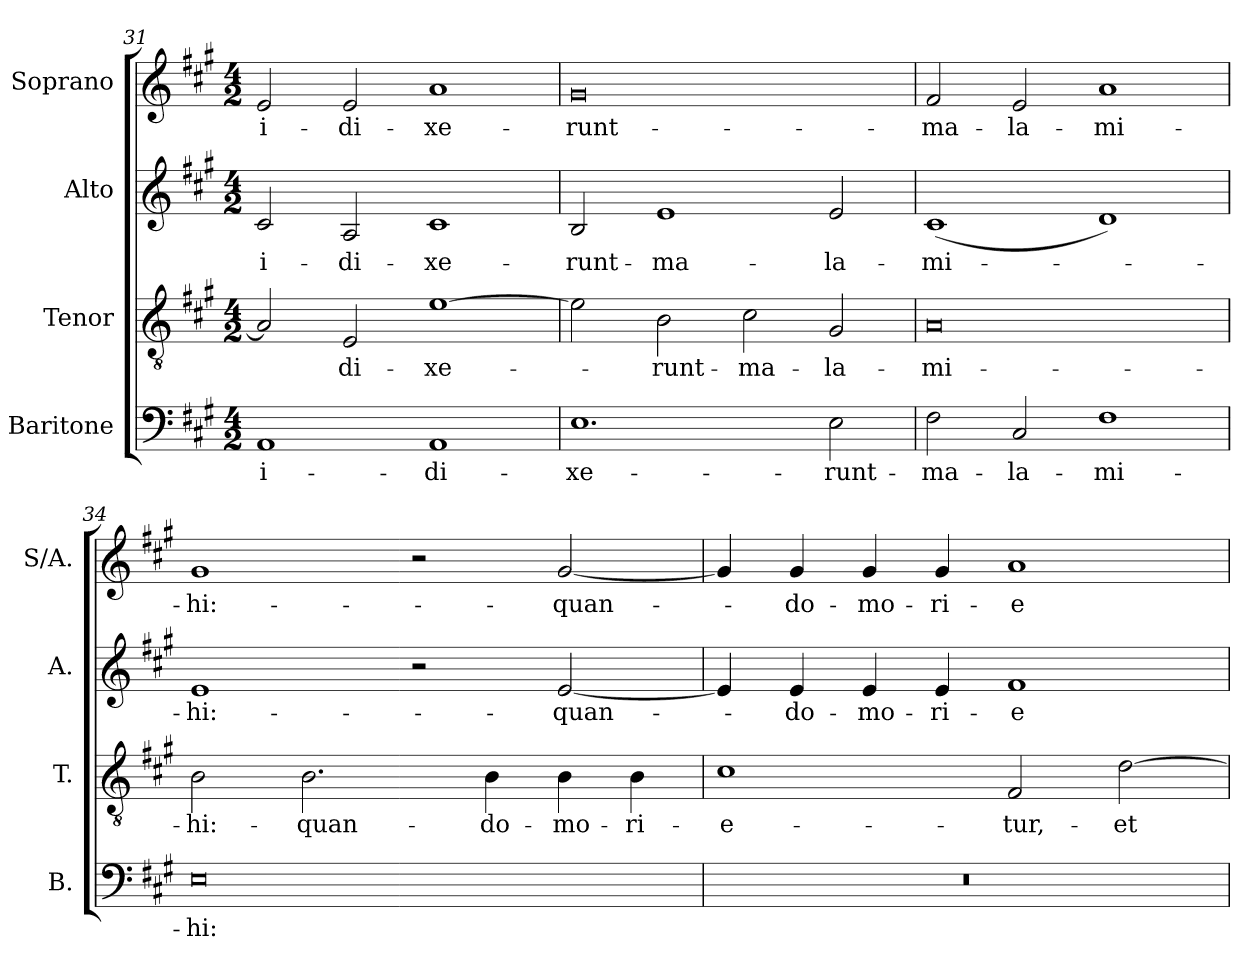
**kern	**text	**kern	**text	**kern	**text	**kern	**text
*part4	*part4	*part3	*part3	*part2	*part2	*part1	*part1
*staff4	*staff4	*staff3	*staff3	*staff2	*staff2	*staff1	*staff1
*I"Baritone	*	*I"Tenor	*	*I"Alto	*	*I"Soprano	*
*I'B.	*	*I'T.	*	*I'A.	*	*I'S/A.	*
*clefF4	*	*clefGv2	*	*clefG2	*	*clefG2	*
*	*	*ITrd7c12	*	*	*	*	*
*k[f#c#g#]	*	*k[f#c#g#]	*	*k[f#c#g#]	*	*k[f#c#g#]	*
*A:	*	*A:	*	*A:	*	*A:	*
*M4/2	*	*M4/2	*	*M4/2	*	*M4/2	*
=31	=31	=31	=31	=31	=31	=31	=31
!	!LO:LY:b:color=#000000	!	!	!	!	!	!
!	!	!	!	!	!LO:LY:b:color=#000000	!	!
!	!	!	!	!	!	!	!LO:LY:b:color=#000000
1AAi	-i-	2AAi/]	.	2c#i/	-i-	2ei/	-i-
!	!	!	!LO:LY:b:color=#000000	!	!	!	!
!	!	!	!	!	!LO:LY:b:color=#000000	!	!
!	!	!	!	!	!	!	!LO:LY:b:color=#000000
.	.	2EEi/	di-	2Ai/	-di-	2ei/	-di-
!	!LO:LY:b:color=#000000	!	!	!	!	!	!
!	!	!	!LO:LY:b:color=#000000	!	!	!	!
!	!	!	!	!	!LO:LY:b:color=#000000	!	!
!	!	!	!	!	!	!	!LO:LY:b:color=#000000
1AAi	-di-	[1Ei	-xe-	1c#i	-xe-	1ai	-xe-
=32	=32	=32	=32	=32	=32	=32	=32
!	!LO:LY:b:color=#000000	!	!	!	!	!	!
!	!	!	!	!	!LO:LY:b:color=#000000	!	!
!	!	!	!	!	!	!	!LO:LY:b:color=#000000
1.Ei	-xe-	2Ei\]	.	2Bi/	-runt-	0g#i	-runt-
!	!	!	!LO:LY:b:color=#000000	!	!	!	!
!	!	!	!	!	!LO:LY:b:color=#000000	!	!
.	.	2BBi\	-runt-	1ei	-ma-	.	.
!	!	!	!LO:LY:b:color=#000000	!	!	!	!
.	.	2C#i\	-ma-	.	.	.	.
!	!LO:LY:b:color=#000000	!	!	!	!	!	!
!	!	!	!LO:LY:b:color=#000000	!	!	!	!
!	!	!	!	!	!LO:LY:b:color=#000000	!	!
2Ei\	-runt-	2GG#i/	-la-	2ei/	-la-	.	.
=33	=33	=33	=33	=33	=33	=33	=33
!	!LO:LY:b:color=#000000	!	!	!	!	!	!
!	!	!	!LO:LY:b:color=#000000	!	!	!	!
!	!	!	!	!	!LO:LY:b:color=#000000	!	!
!	!	!	!	!	!	!	!LO:LY:b:color=#000000
2F#i\	-ma-	0AAi	-mi-	(1c#i	-mi-	2f#i/	-ma-
!	!LO:LY:b:color=#000000	!	!	!	!	!	!
!	!	!	!	!	!	!	!LO:LY:b:color=#000000
2C#i/	-la-	.	.	.	.	2ei/	-la-
!	!LO:LY:b:color=#000000	!	!	!	!	!	!
!	!	!	!	!	!	!	!LO:LY:b:color=#000000
1F#i	-mi-	.	.	1di)	.	1ai	-mi-
!!LO:LB:g=z
=34	=34	=34	=34	=34	=34	=34	=34
!	!LO:LY:b:color=#000000	!	!	!	!	!	!
!	!	!	!LO:LY:b:color=#000000	!	!	!	!
!	!	!	!	!	!LO:LY:b:color=#000000	!	!
!	!	!	!	!	!	!	!LO:LY:b:color=#000000
0Ei	-hi:-	2BBi\	-hi:-	1ei	-hi:-	1g#i	-hi:-
!	!	!	!LO:LY:b:color=#000000	!	!	!	!
.	.	2.BBi\	-quan-	.	.	.	.
.	.	.	.	2r	.	2r	.
!	!	!	!LO:LY:b:color=#000000	!	!	!	!
.	.	4BBi\	-do-	.	.	.	.
!	!	!	!LO:LY:b:color=#000000	!	!	!	!
!	!	!	!	!	!LO:LY:b:color=#000000	!	!
!	!	!	!	!	!	!	!LO:LY:b:color=#000000
.	.	4BBi\	-mo-	[2ei/	-quan-	[2g#i/	-quan-
!	!	!	!LO:LY:b:color=#000000	!	!	!	!
.	.	4BBi\	-ri-	.	.	.	.
=35	=35	=35	=35	=35	=35	=35	=35
!LO:N:vis=1	!	!	!	!	!	!	!
!	!	!	!LO:LY:b:color=#000000	!	!	!	!
0r	.	1C#i	-e-	4ei/]	.	4g#i/]	.
!	!	!	!	!	!LO:LY:b:color=#000000	!	!
!	!	!	!	!	!	!	!LO:LY:b:color=#000000
.	.	.	.	4ei/	-do-	4g#i/	-do-
!	!	!	!	!	!LO:LY:b:color=#000000	!	!
!	!	!	!	!	!	!	!LO:LY:b:color=#000000
.	.	.	.	4ei/	-mo-	4g#i/	-mo-
!	!	!	!	!	!LO:LY:b:color=#000000	!	!
!	!	!	!	!	!	!	!LO:LY:b:color=#000000
.	.	.	.	4ei/	-ri-	4g#i/	-ri-
!	!	!	!LO:LY:b:color=#000000	!	!	!	!
!	!	!	!	!	!LO:LY:b:color=#000000	!	!
!	!	!	!	!	!	!	!LO:LY:b:color=#000000
.	.	2FF#i/	-tur,-	1f#i	-e-	1ai	-e-
!	!	!	!LO:LY:b:color=#000000	!	!	!	!
.	.	[2Di\	-et	.	.	.	.
=	=	=	=	=	=	=	=
*-	*-	*-	*-	*-	*-	*-	*-
